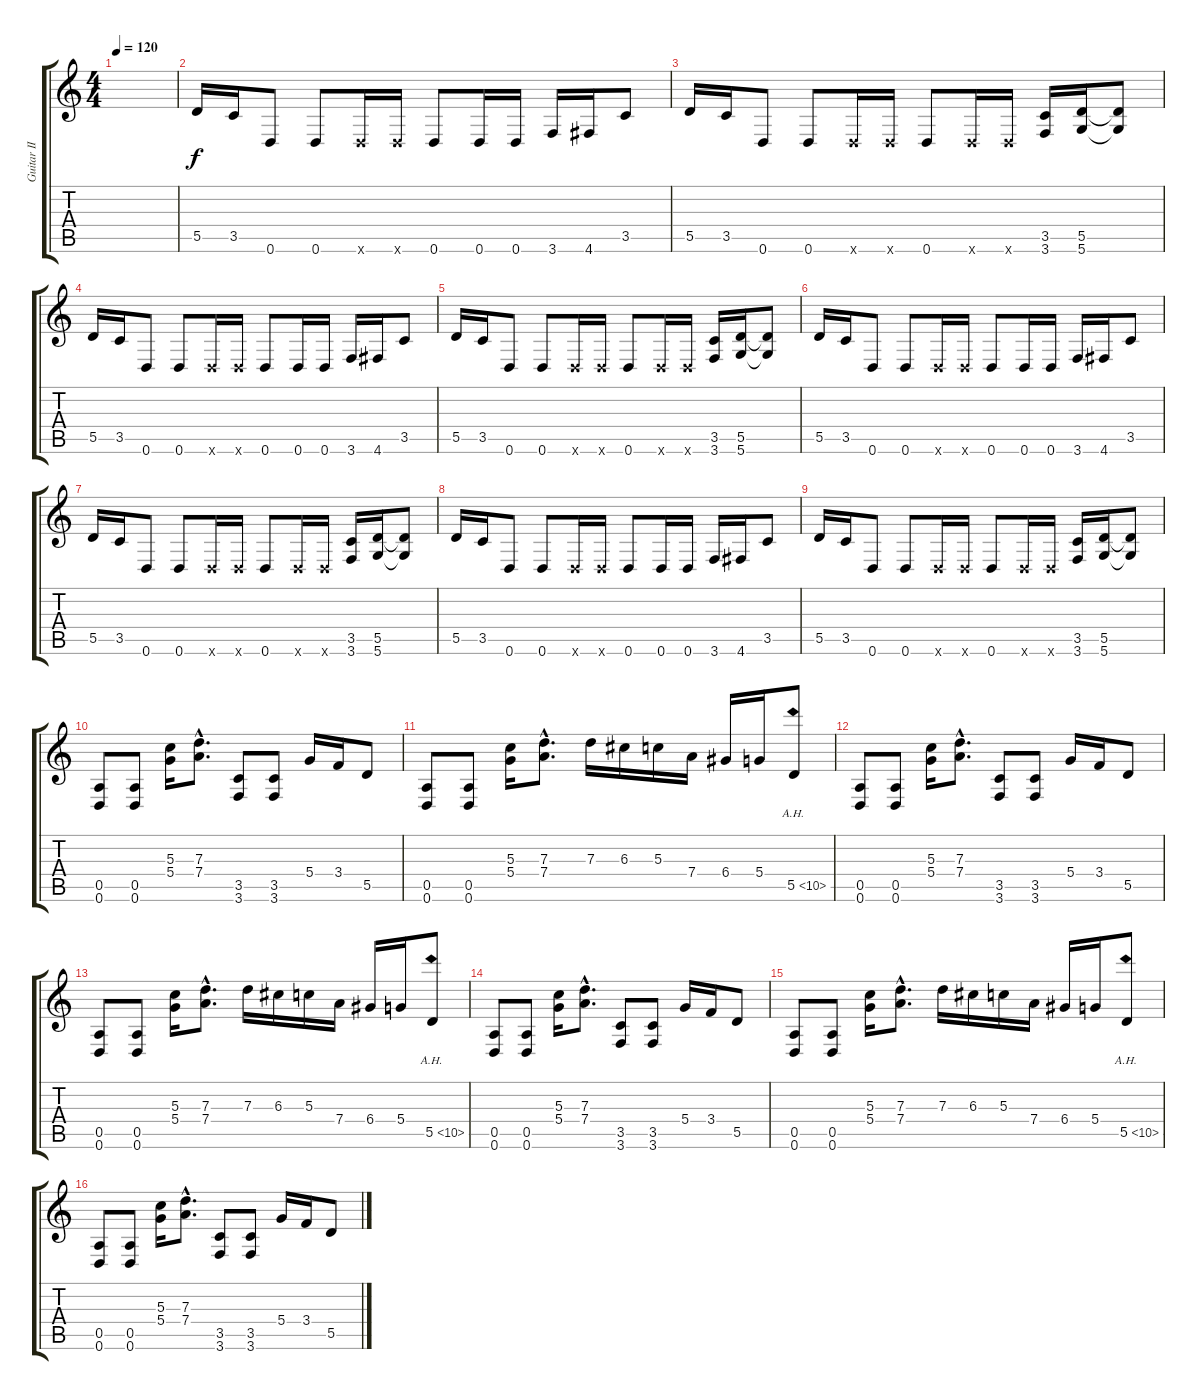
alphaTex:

\track ("Guitar II" "Guitar II") {instrument overdrivenguitar}
\staff {score tabs}
\tuning (E4 B3 G3 D3 A2 D2) {hide}
\ts (4 4)
\tempo 120
\clef g2
\ks c
|
5.5.16 3.5.16 0.6.8 0.6.8 0.6{x}.16 0.6{x}.16 0.6.8 0.6.16 0.6.16 3.6.16 4.6.16 3.5.8 |
5.5.16 3.5.16 0.6.8 0.6.8 0.6{x}.16 0.6{x}.16 0.6.8 0.6{x}.16 0.6{x}.16 (3.5 3.6).16 (5.5 5.6).16 (5.5{t} 5.6{t}).8 |
5.5.16 3.5.16 0.6.8 0.6.8 0.6{x}.16 0.6{x}.16 0.6.8 0.6.16 0.6.16 3.6.16 4.6.16 3.5.8 |
5.5.16 3.5.16 0.6.8 0.6.8 0.6{x}.16 0.6{x}.16 0.6.8 0.6{x}.16 0.6{x}.16 (3.5 3.6).16 (5.5 5.6).16 (5.5{t} 5.6{t}).8 |
5.5.16 3.5.16 0.6.8 0.6.8 0.6{x}.16 0.6{x}.16 0.6.8 0.6.16 0.6.16 3.6.16 4.6.16 3.5.8 |
5.5.16 3.5.16 0.6.8 0.6.8 0.6{x}.16 0.6{x}.16 0.6.8 0.6{x}.16 0.6{x}.16 (3.5 3.6).16 (5.5 5.6).16 (5.5{t} 5.6{t}).8 |
5.5.16 3.5.16 0.6.8 0.6.8 0.6{x}.16 0.6{x}.16 0.6.8 0.6.16 0.6.16 3.6.16 4.6.16 3.5.8 |
5.5.16 3.5.16 0.6.8 0.6.8 0.6{x}.16 0.6{x}.16 0.6.8 0.6{x}.16 0.6{x}.16 (3.5 3.6).16 (5.5 5.6).16 (5.5{t} 5.6{t}).8 |
(0.5 0.6).8 (0.5 0.6).8 (5.3 5.4).16 (7.3{hac} 7.4{hac}).8{d} (3.5 3.6).8 (3.5 3.6).8 5.4.16 3.4.16 5.5.8 |
(0.5 0.6).8 (0.5 0.6).8 (5.3 5.4).16 (7.3{hac} 7.4{hac}).8{d} 7.3.16 6.3.16 5.3.16 7.4.16 6.4.16 5.4.16 5.5{ah 5}.8 |
(0.5 0.6).8 (0.5 0.6).8 (5.3 5.4).16 (7.3{hac} 7.4{hac}).8{d} (3.5 3.6).8 (3.5 3.6).8 5.4.16 3.4.16 5.5.8 |
(0.5 0.6).8 (0.5 0.6).8 (5.3 5.4).16 (7.3{hac} 7.4{hac}).8{d} 7.3.16 6.3.16 5.3.16 7.4.16 6.4.16 5.4.16 5.5{ah 5}.8 |
(0.5 0.6).8 (0.5 0.6).8 (5.3 5.4).16 (7.3{hac} 7.4{hac}).8{d} (3.5 3.6).8 (3.5 3.6).8 5.4.16 3.4.16 5.5.8 |
(0.5 0.6).8 (0.5 0.6).8 (5.3 5.4).16 (7.3{hac} 7.4{hac}).8{d} 7.3.16 6.3.16 5.3.16 7.4.16 6.4.16 5.4.16 5.5{ah 5}.8 |
(0.5 0.6).8 (0.5 0.6).8 (5.3 5.4).16 (7.3{hac} 7.4{hac}).8{d} (3.5 3.6).8 (3.5 3.6).8 5.4.16 3.4.16 5.5.8
